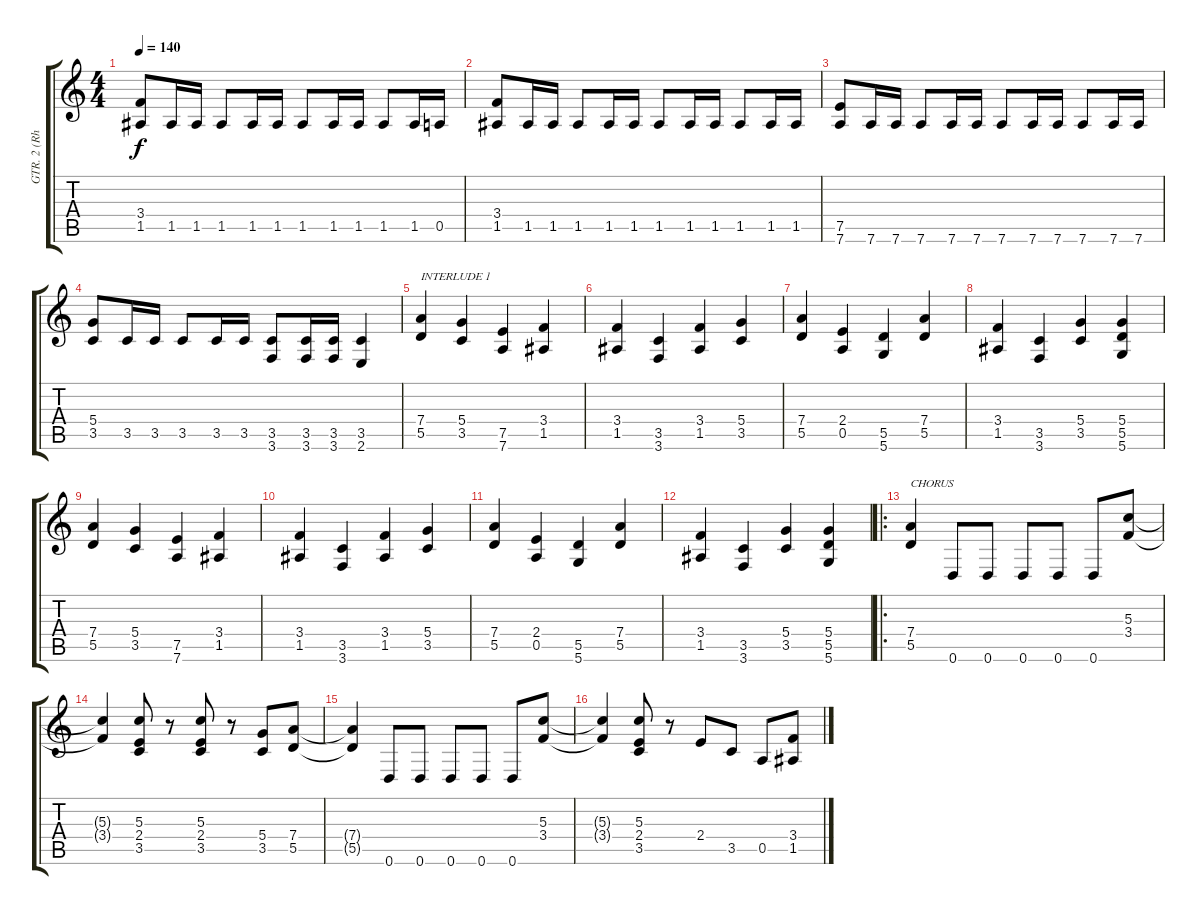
\track ("GTR. 2 (Rhythm)" "GTR. 2 (Rh") {instrument overdrivenguitar}
\staff {score tabs}
\tuning (E4 B3 G3 D3 A2 D2) {hide}
\ts (4 4)
\tempo 140
\clef g2
\ks c
(3.4 1.5).8{dy f} 1.5.16 1.5.16 1.5.8 1.5.16 1.5.16 1.5.8 1.5.16 1.5.16 1.5.8 1.5.16 0.5.16 |
(3.4 1.5).8 1.5.16 1.5.16 1.5.8 1.5.16 1.5.16 1.5.8 1.5.16 1.5.16 1.5.8 1.5.16 1.5.16 |
(7.5 7.6).8 7.6.16 7.6.16 7.6.8 7.6.16 7.6.16 7.6.8 7.6.16 7.6.16 7.6.8 7.6.16 7.6.16 |
(5.4 3.5).8 3.5.16 3.5.16 3.5.8 3.5.16 3.5.16 (3.5 3.6).8 (3.5 3.6).16 (3.5 3.6).16 (3.5 2.6).4 |
(7.4 5.5).4{txt "INTERLUDE 1"} (5.4 3.5).4 (7.5 7.6).4 (3.4 1.5).4 |
(3.4 1.5).4 (3.5 3.6).4 (3.4 1.5).4 (5.4 3.5).4 |
(7.4 5.5).4 (2.4 0.5).4 (5.5 5.6).4 (7.4 5.5).4 |
(3.4 1.5).4 (3.5 3.6).4 (5.4 3.5).4 (5.4 5.5 5.6).4 |
(7.4 5.5).4 (5.4 3.5).4 (7.5 7.6).4 (3.4 1.5).4 |
(3.4 1.5).4 (3.5 3.6).4 (3.4 1.5).4 (5.4 3.5).4 |
(7.4 5.5).4 (2.4 0.5).4 (5.5 5.6).4 (7.4 5.5).4 |
(3.4 1.5).4 (3.5 3.6).4 (5.4 3.5).4 (5.4 5.5 5.6).4 |
\ro
(7.4 5.5).4{txt "CHORUS"} 0.6.8 0.6.8 0.6.8 0.6.8 0.6.8 (5.3 3.4).8 |
(5.3{t} 3.4{t}).4 (5.3 2.4 3.5).8 r.8 (5.3 2.4 3.5).8 r.8 (5.4 3.5).8 (7.4 5.5).8 |
(7.4{t} 5.5{t}).4 0.6.8 0.6.8 0.6.8 0.6.8 0.6.8 (5.3 3.4).8 |
(5.3{t} 3.4{t}).4 (5.3 2.4 3.5).8 r.8 2.4.8 3.5.8 0.5.8 (3.4 1.5).8
